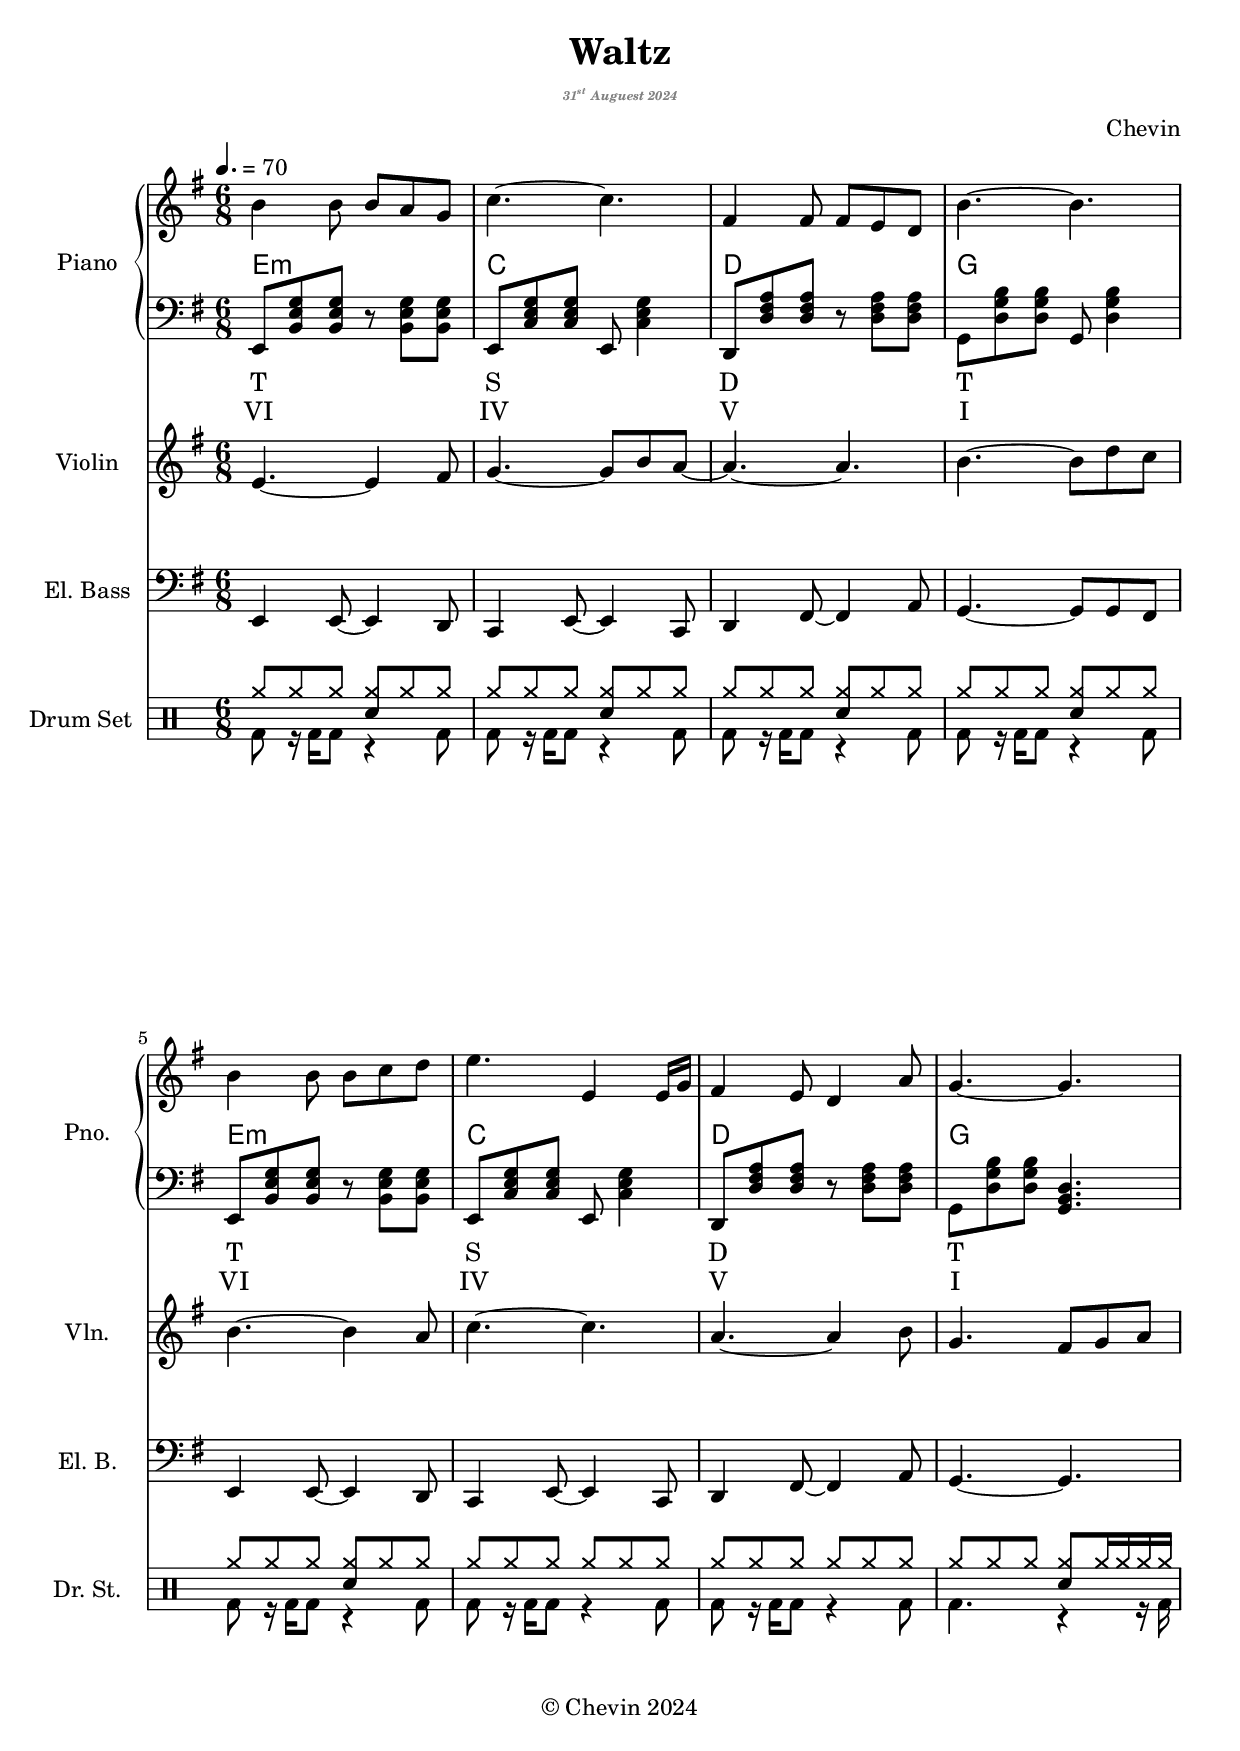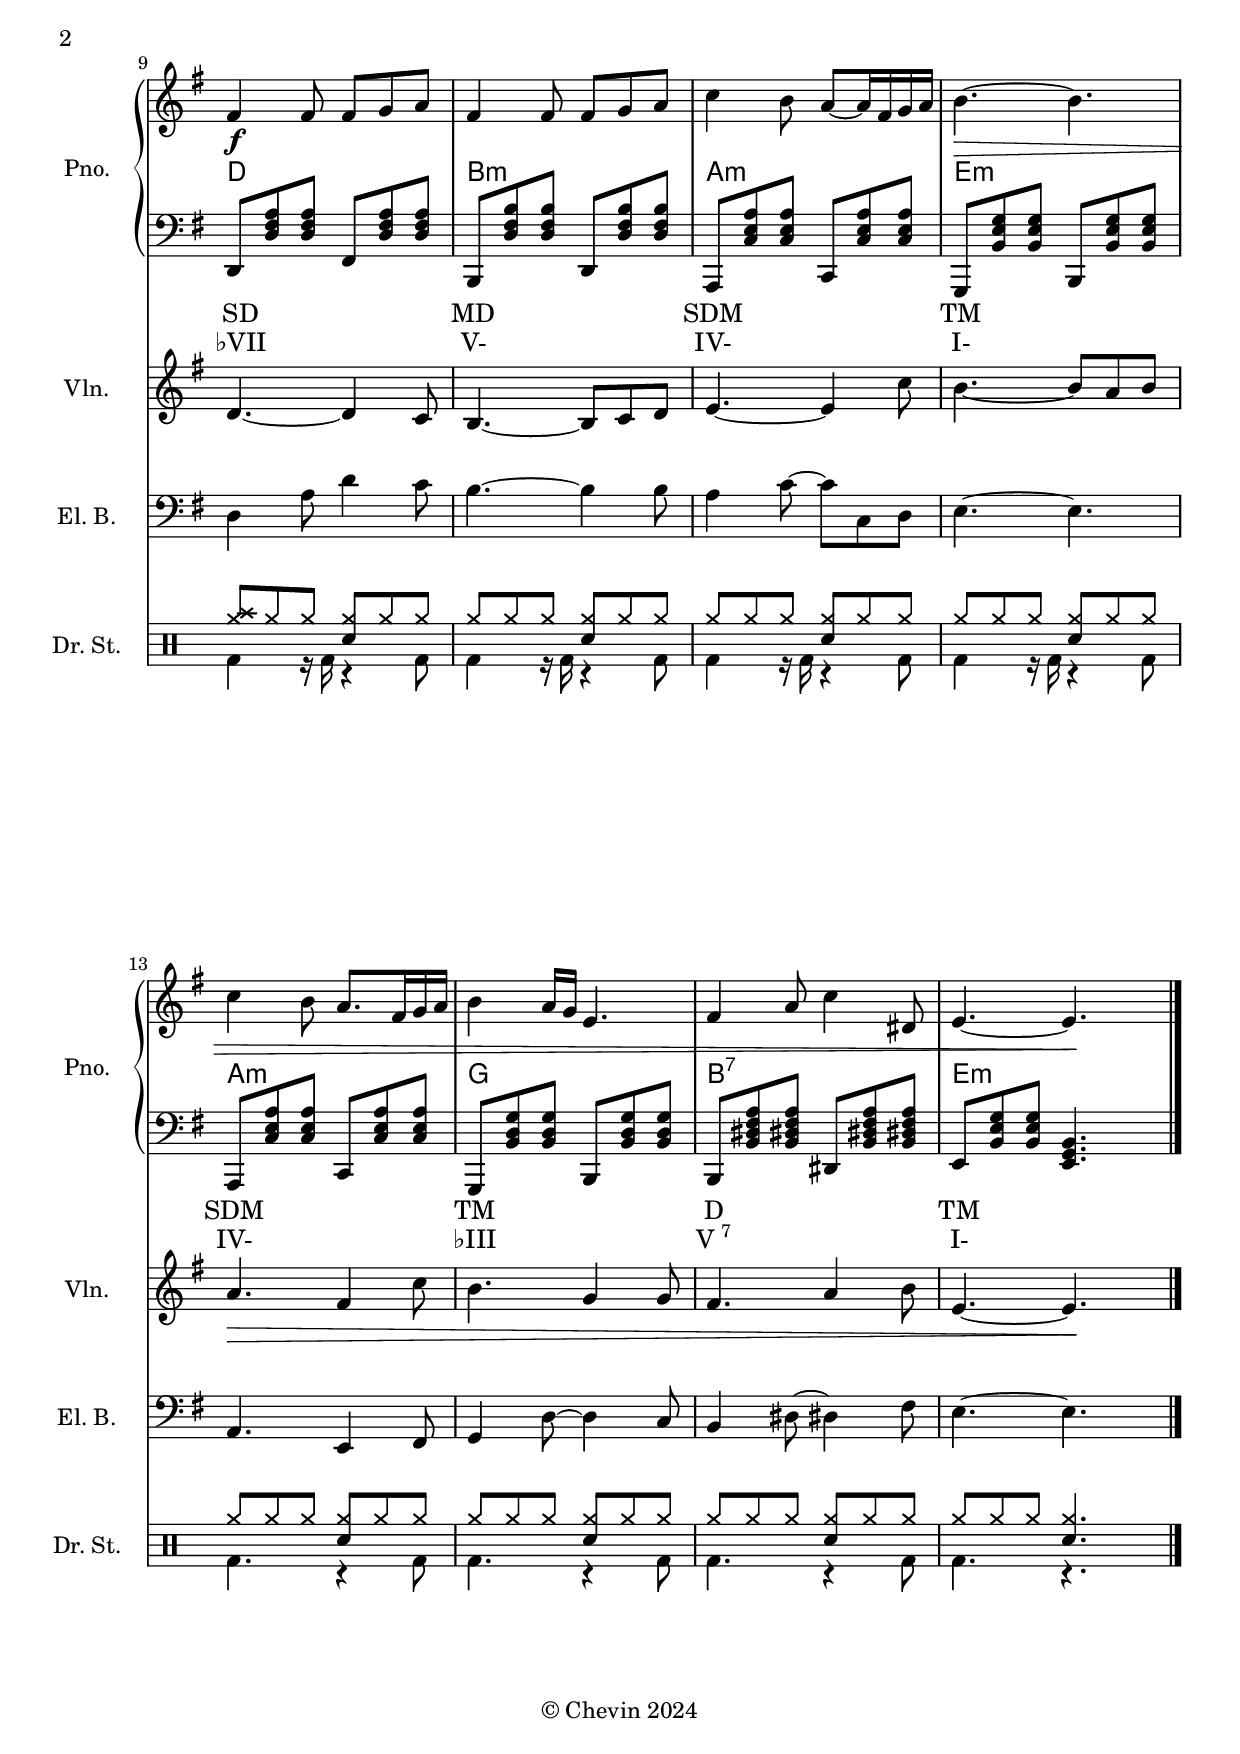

\version "2.24.4"

\header {
  title     = "Waltz"
  subtitle  = \markup {
    \override #'(font-size . -5)
    \italic \with-color "gray"
    {\concat { "31"\super{"st"} } "Auguest 2024"}
  }
  composer  = "Chevin"
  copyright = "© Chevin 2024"
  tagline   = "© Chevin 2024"
}

\score {
  \layout {
    indent       = 1.5\cm
    short-indent = 1.5\cm
    \context {
      \Score
      proportionalNotationDuration = #(ly:make-moment 1/10)
    }
  }
<<
  \new PianoStaff \with {
    instrumentName      = "Piano"
    shortInstrumentName = "Pno."
  }<<
    \new Staff {\tempo 4. = 70 \clef treble \key g \major \time 6/8
      b'4 b'8 b' a' g'            | 
      c''4.~c''                   |
      fis'4 fis'8 fis' e' d'      |
      b'4.~b'                     |
  
      b'4 b'8 b' c'' d''          |
      e''4. e'4 e'16 g'           |
      fis'4 e'8 d'4 a'8           |
      g'4.~g'4.                   |
      
      fis'4\f fis'8 fis' g' a'    | % forte
      fis'4 fis'8 fis' g' a'      |
      c''4 b'8 a'~a'16 fis' g' a' |
      b'4.\>~b'                   | % decrescendo, 
  
      c''4 b'8 a'8. fis'16 g' a'  |
      b'4 a'16 g' e'4.            |
      fis'4 a'8 c''4 dis'8        |
      e'4.~e'4.     \!            | \fine
    }
    \new ChordNames {
      \chordmode {
        e2.:m | c   | d   | g   |

        e:m   | c   | d   | g   |

        d     | b:m | a:m | e:m |

        a:m   | g   | b:7 | e:m |
      }
    }
    \new Staff { \clef bass \key g \major
      e,8 <b, e g> <b, e g> r <b, e g> <b, e g>        | 
      e,8 <c e g> <c e g> e, <c e g>4                  |
      d,8 <d fis a> <d fis a> r  <d fis a> <d fis a>   |
      g,8 <d g b> <d g b> g, <d g b>4                  |

      e,8 <b, e g> <b, e g> r <b, e g> <b, e g>        |
      e,8 <c e g> <c e g> e, <c e g>4                  |
      d,8 <d fis a> <d fis a> r  <d fis a> <d fis a>   |
      g,8 <d g b> <d g b> <g, b, d>4.                  |

      d,8 <d fis a> <d fis a> fis, <d fis a> <d fis a> |
      b,,8 <d fis b> <d fis b> d, <d fis b> <d fis b>  |
      a,,8 <c e a> <c e a> c, <c e a> <c e a>          |
      g,,8 <b, e g> <b, e g> b,, <b, e g> <b, e g>     |

      a,,8 <c e a> <c e a> c, <c e a> <c e a>          |
      g,,8 <b, d g> <b, d g> b,, <b, d g> <b, d g>     |
      b,,8 <b, dis! fis a> <b, dis! fis a> 
          dis, <b, dis! fis a> <b, dis! fis a>         |
      e,8 <b, e g> <b, e g> <e, g, b,>4.               | \fine

    }
    \new Lyrics \lyricmode { %% harmonic analysis : Functional Harmony (Tonic, Subdominant, Dominant)
      T2.   S   D   T 
      T2.   S   D   T 
      SD2.  MD  SDM TM
      SDM2. TM  D   TM
    }
    \new Lyrics \lyricmode { %% harmonic analysis : Roman Numeral Analysis
      VI2. IV V I 
      VI2. IV V I 
      \markup{\concat{♭VII}}2. 
        V- 
        IV- 
        I- 
      IV-2. 
        \markup{\concat{♭III}} 
        \markup{V\super{7}} 
        I-
    }
  >>
  
  \new Staff \with {
    instrumentName      = "Violin"
    shortInstrumentName = "Vln."
  }{ \clef treble \key g \major \time 6/8
    e'4.~e'4 fis'8    |
    g'4.~g'8 b' a'~   |
    a'4.~a'           |
    b'4.~b'8 d'' c''  |

    b'4.~b'4 a'8      |
    c''4.~c''4.       |
    a'4.~a'4 b'8      |
    g'4. fis'8 g' a'  |

    d'4.~d'4 c'8      |
    b4.~b8 c' d'      |
    e'4.~e'4 c''8     |
    b'4.~b'8 a' b'    |

    a'4.\> fis'4 c''8 |
    b'4. g'4 g'8      |
    fis'4. a'4 b'8    |
    e'4.~e' \!        | \fine
  }

  \new Staff \with {
    instrumentName      = "El. Bass"
    shortInstrumentName = "El. B."
  }{ \clef bass \key g \major \time 6/8
    e,4 e,8~e,4 d,8     |
    c,4 e,8~e,4 c,8     |
    d,4 fis,8~fis,4 a,8 |
    g,4.~g,8 g, fis,    |

    e,4 e,8~e,4 d,8     |
    c,4 e,8~e,4 c,8     |
    d,4 fis,8~fis,4 a,8 |
    g,4.~g,             |

    d4 a8 d'4 c'8       |
    b4.~b4 b8           |
    a4 c'8~c'8 c d      |
    e4.~e               |

    a,4. e,4 fis,8      |
    g,4 d8~d4 c8        |
    b,4 dis8~dis!4 fis8 |
    e4.~e               | \fine
  }

  \new DrumStaff \with {
    instrumentName      = "Drum Set"
    shortInstrumentName = "Dr. St."
    drumStyleTable      = #weinberg-drums-style
  }{ \time 6/8
    \drummode {
      <<
        \new DrumVoice { \voiceOne
          \repeat unfold 5 {
            hh8 hh hh <hh sn> hh hh        |
          }
          \repeat unfold 2 {
            hh8 hh hh hh hh hh             |
          }
          hh8 hh hh  <hh sn> hh16 hh hh hh |

          <hh cymc>8 hh hh <hh sn> hh hh   |
          \repeat unfold 6 {
            hh8 hh hh <hh sn> hh hh        |
          }
          hh8 hh hh <hh sn>4.              | \fine
        }
        \new DrumVoice { \voiceTwo
          \repeat unfold 7 {
            bd8 r16 bd16 bd8 r4 bd8        |
          }
          bd4. r4 r16 bd16

          \repeat unfold 4 {
            bd4 r16 bd16 r4 bd8            |
          }

          \repeat unfold 3 {
            bd4. r4 bd8                    |
          }
          bd4. r4.                         |
        }
      >>
    }
  }
>>
}
